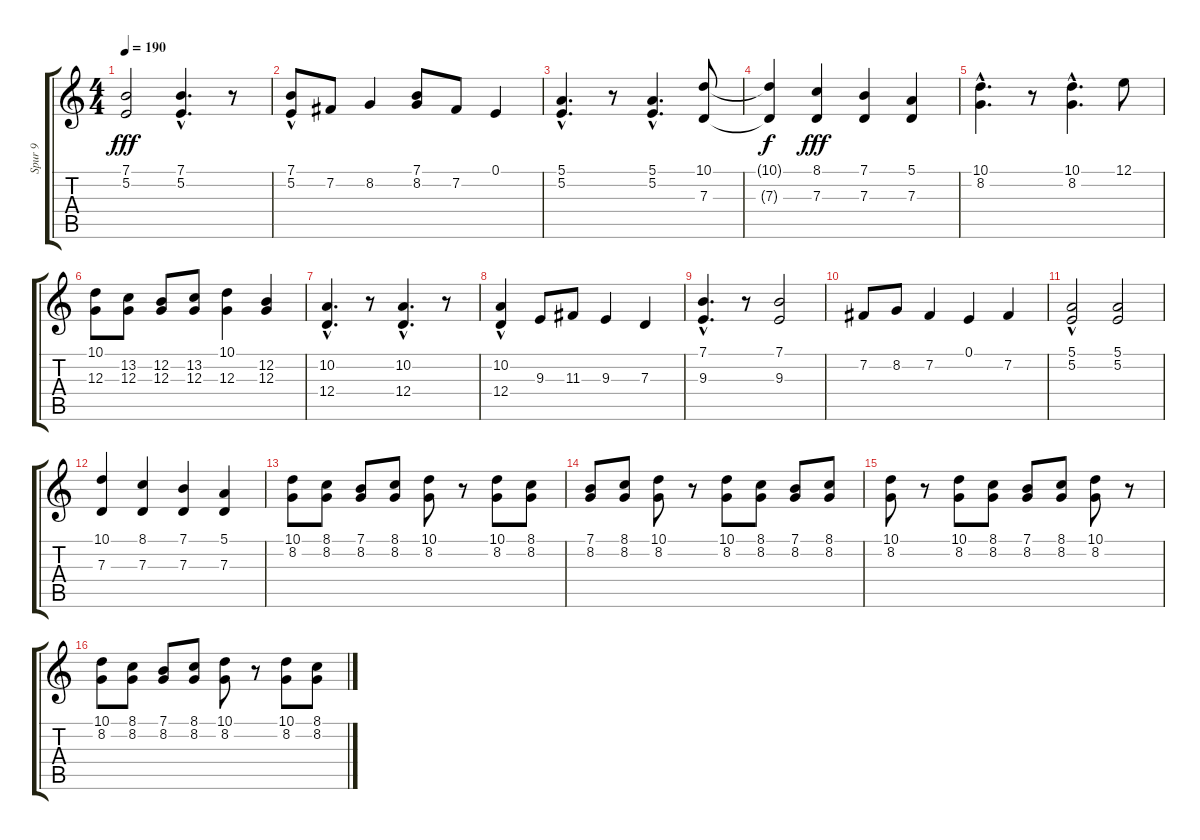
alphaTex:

\track ("Spur 9" "Spur 9") {instrument violin}
\staff {score tabs}
\tuning (E4 B3 G3 D3 A2 E2) {hide}
\ts (4 4)
\tempo 190
\clef g2
\ks c
(7.1 5.2).2{dy fff} (7.1{hac} 5.2{hac}).4{d} r.8 |
(7.1{hac} 5.2).8 7.2.8 8.2.4 (7.1 8.2).8 7.2.8 0.1.4 |
(5.1{hac} 5.2{hac}).4{d} r.8 (5.1{hac} 5.2{hac}).4{d} (10.1 7.3).8 |
(10.1{t} 7.3{t}).4{dy f} (8.1 7.3).4{dy fff} (7.1 7.3).4 (5.1 7.3).4 |
(10.1{hac} 8.2{hac}).4{d} r.8 (10.1 8.2{hac}).4{d} 12.1.8 |
(10.1 12.3).8 (13.2 12.3).8 (12.2 12.3).8 (13.2 12.3).8 (10.1 12.3).4 (12.2 12.3).4 |
(10.2{hac} 12.4{hac}).4{d} r.8 (10.2{hac} 12.4{hac}).4{d} r.8 |
(10.2{hac} 12.4).4 9.3.8 11.3.8 9.3.4 7.3.4 |
(7.1{hac} 9.3{hac}).4{d} r.8 (7.1 9.3).2 |
7.2.8 8.2.8 7.2.4 0.1.4 7.2.4 |
(5.1 5.2{hac}).2 (5.1 5.2).2 |
(10.1 7.3).4 (8.1 7.3).4 (7.1 7.3).4 (5.1 7.3).4 |
(10.1 8.2).8 (8.1 8.2).8 (7.1 8.2).8 (8.1 8.2).8 (10.1 8.2).8 r.8 (10.1 8.2).8 (8.1 8.2).8 |
(7.1 8.2).8 (8.1 8.2).8 (10.1 8.2).8 r.8 (10.1 8.2).8 (8.1 8.2).8 (7.1 8.2).8 (8.1 8.2).8 |
(10.1 8.2).8 r.8 (10.1 8.2).8 (8.1 8.2).8 (7.1 8.2).8 (8.1 8.2).8 (10.1 8.2).8 r.8 |
(10.1 8.2).8 (8.1 8.2).8 (7.1 8.2).8 (8.1 8.2).8 (10.1 8.2).8 r.8 (10.1 8.2).8 (8.1 8.2).8
